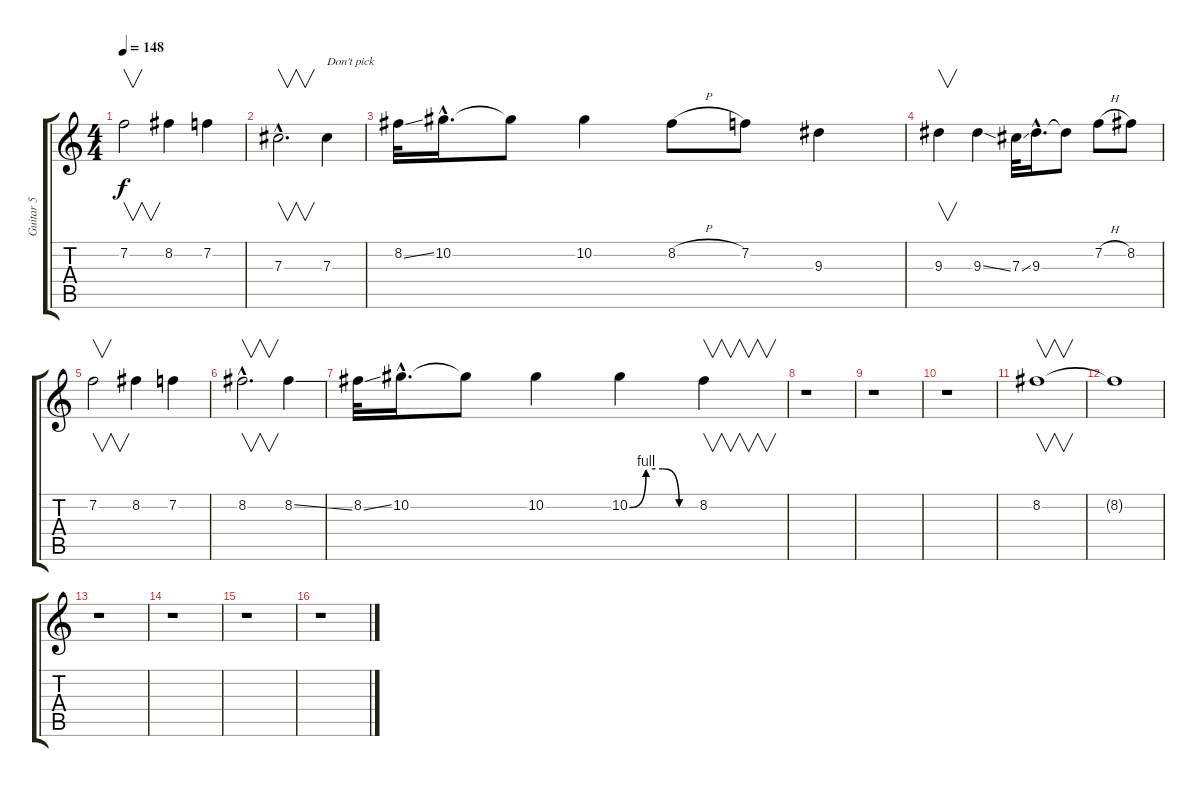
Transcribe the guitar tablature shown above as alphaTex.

\track ("Guitar 5" "Guitar 5") {instrument distortionguitar}
\staff {score tabs}
\tuning (Eb4 Bb3 Gb3 Db3 Ab2 Eb2) {hide}
\ts (4 4)
\tempo 148
\clef g2
\ks c
7.2.2{v dy f} 8.2.4 7.2.4 |
7.3{hac}.2{v d} 7.3.4{txt "Don't pick"} |
8.2{ss}.32 10.2{hac}.16{d} 10.2{t}.8 10.2.4 8.2{h}.8 7.2.8 9.3.4 |
9.3.4{v} 9.3{ss}.4 7.3{ss}.32 9.3{hac}.16{d} 9.3{t}.8 7.2{h}.8 8.2.8 |
7.2.2{v} 8.2.4 7.2.4 |
8.2{hac}.2{v d} 8.2{ss}.4 |
8.2{ss}.32 10.2{hac}.16{d} 10.2{t}.8 10.2.4 10.2{be (custom 0 0 15 4 30 4 45 0 60 0)}.4 8.2.4{v} |
r.1 |
r.1 |
r.1 |
8.2.1{v} |
8.2{t}.1 |
r.1 |
r.1 |
r.1 |
r.1
